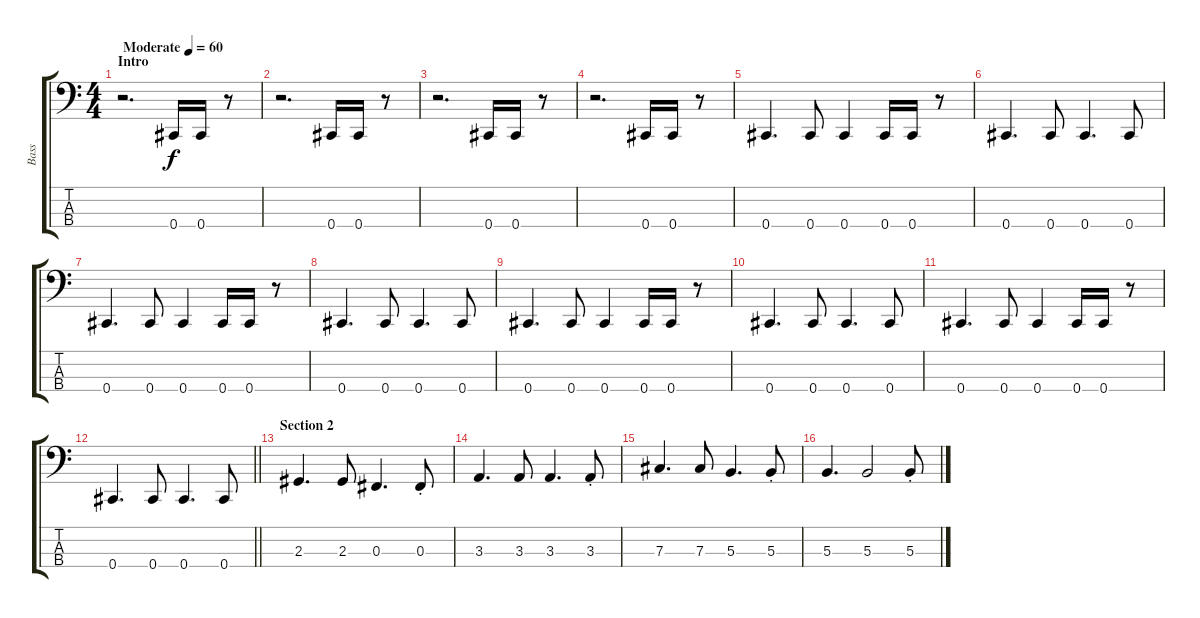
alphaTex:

\track ("Bass" "Bass") {instrument electricbasspick}
\staff {score tabs}
\tuning (E2 B1 Gb1 Db1) {hide}
\ts (4 4)
\section ("" "Intro")
\tempo (60 "Moderate")
\clef f4
\ks c
r.2{d dy f instrument electricbasspick} 0.4.16 0.4.16 r.8 |
r.2{d} 0.4.16 0.4.16 r.8 |
r.2{d} 0.4.16 0.4.16 r.8 |
r.2{d} 0.4.16 0.4.16 r.8 |
0.4.4{d} 0.4.8 0.4.4 0.4.16 0.4.16 r.8 |
0.4.4{d} 0.4.8 0.4.4{d} 0.4.8 |
0.4.4{d} 0.4.8 0.4.4 0.4.16 0.4.16 r.8 |
0.4.4{d} 0.4.8 0.4.4{d} 0.4.8 |
0.4.4{d} 0.4.8 0.4.4 0.4.16 0.4.16 r.8 |
0.4.4{d} 0.4.8 0.4.4{d} 0.4.8 |
0.4.4{d} 0.4.8 0.4.4 0.4.16 0.4.16 r.8 |
\barLineRight lightlight
0.4.4{d} 0.4.8 0.4.4{d} 0.4.8 |
\section ("" "Section 2")
2.3.4{d} 2.3.8 0.3.4{d} 0.3{st}.8 |
3.3.4{d} 3.3.8 3.3.4{d} 3.3{st}.8 |
7.3.4{d} 7.3.8 5.3.4{d} 5.3{st}.8 |
5.3.4{d} 5.3.2 5.3{st}.8
